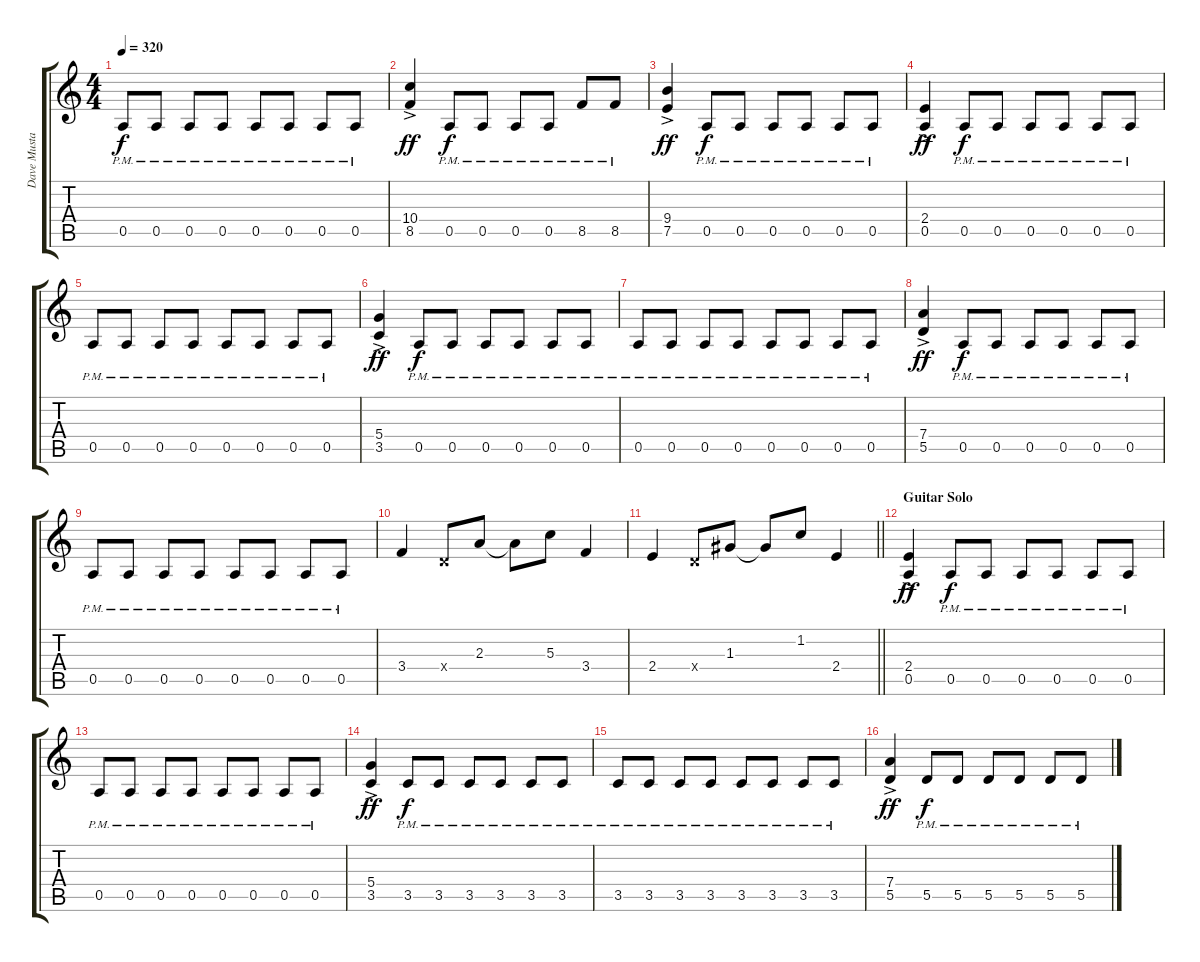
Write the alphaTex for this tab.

\track ("Dave Mustaine" "Dave Musta") {instrument distortionguitar}
\staff {score tabs}
\tuning (E4 B3 G3 D3 A2 E2) {hide}
\ts (4 4)
\tempo 320
\clef g2
\ks c
0.5{pm}.8{dy f} 0.5{pm}.8 0.5{pm}.8 0.5{pm}.8 0.5{pm}.8 0.5{pm}.8 0.5{pm}.8 0.5{pm}.8 |
(10.4{ac} 8.5{ac}).4{dy ff} 0.5{pm}.8{dy f} 0.5{pm}.8 0.5{pm}.8 0.5{pm}.8 8.5{pm}.8 8.5{pm}.8 |
(9.4{ac} 7.5{ac}).4{dy ff} 0.5{pm}.8{dy f} 0.5{pm}.8 0.5{pm}.8 0.5{pm}.8 0.5{pm}.8 0.5{pm}.8 |
(2.4{ac} 0.5{ac}).4{dy ff} 0.5{pm}.8{dy f} 0.5{pm}.8 0.5{pm}.8 0.5{pm}.8 0.5{pm}.8 0.5{pm}.8 |
0.5{pm}.8 0.5{pm}.8 0.5{pm}.8 0.5{pm}.8 0.5{pm}.8 0.5{pm}.8 0.5{pm}.8 0.5{pm}.8 |
(5.4{ac} 3.5{ac}).4{dy ff} 0.5{pm}.8{dy f} 0.5{pm}.8 0.5{pm}.8 0.5{pm}.8 0.5{pm}.8 0.5{pm}.8 |
0.5{pm}.8 0.5{pm}.8 0.5{pm}.8 0.5{pm}.8 0.5{pm}.8 0.5{pm}.8 0.5{pm}.8 0.5{pm}.8 |
(7.4{ac} 5.5{ac}).4{dy ff} 0.5{pm}.8{dy f} 0.5{pm}.8 0.5{pm}.8 0.5{pm}.8 0.5{pm}.8 0.5{pm}.8 |
0.5{pm}.8 0.5{pm}.8 0.5{pm}.8 0.5{pm}.8 0.5{pm}.8 0.5{pm}.8 0.5{pm}.8 0.5{pm}.8 |
3.4.4 0.4{x}.8 2.3.8 2.3{t}.8 5.3.8 3.4.4 |
\barLineRight lightlight
2.4.4 0.4{x}.8 1.3.8 1.3{t}.8 1.2.8 2.4.4 |
\section ("" "Guitar Solo")
(2.4{ac} 0.5{ac}).4{dy ff} 0.5{pm}.8{dy f} 0.5{pm}.8 0.5{pm}.8 0.5{pm}.8 0.5{pm}.8 0.5{pm}.8 |
0.5{pm}.8 0.5{pm}.8 0.5{pm}.8 0.5{pm}.8 0.5{pm}.8 0.5{pm}.8 0.5{pm}.8 0.5{pm}.8 |
(5.4{ac} 3.5{ac}).4{dy ff} 3.5{pm}.8{dy f} 3.5{pm}.8 3.5{pm}.8 3.5{pm}.8 3.5{pm}.8 3.5{pm}.8 |
3.5{pm}.8 3.5{pm}.8 3.5{pm}.8 3.5{pm}.8 3.5{pm}.8 3.5{pm}.8 3.5{pm}.8 3.5{pm}.8 |
(7.4{ac} 5.5{ac}).4{dy ff} 5.5{pm}.8{dy f} 5.5{pm}.8 5.5{pm}.8 5.5{pm}.8 5.5{pm}.8 5.5{pm}.8
